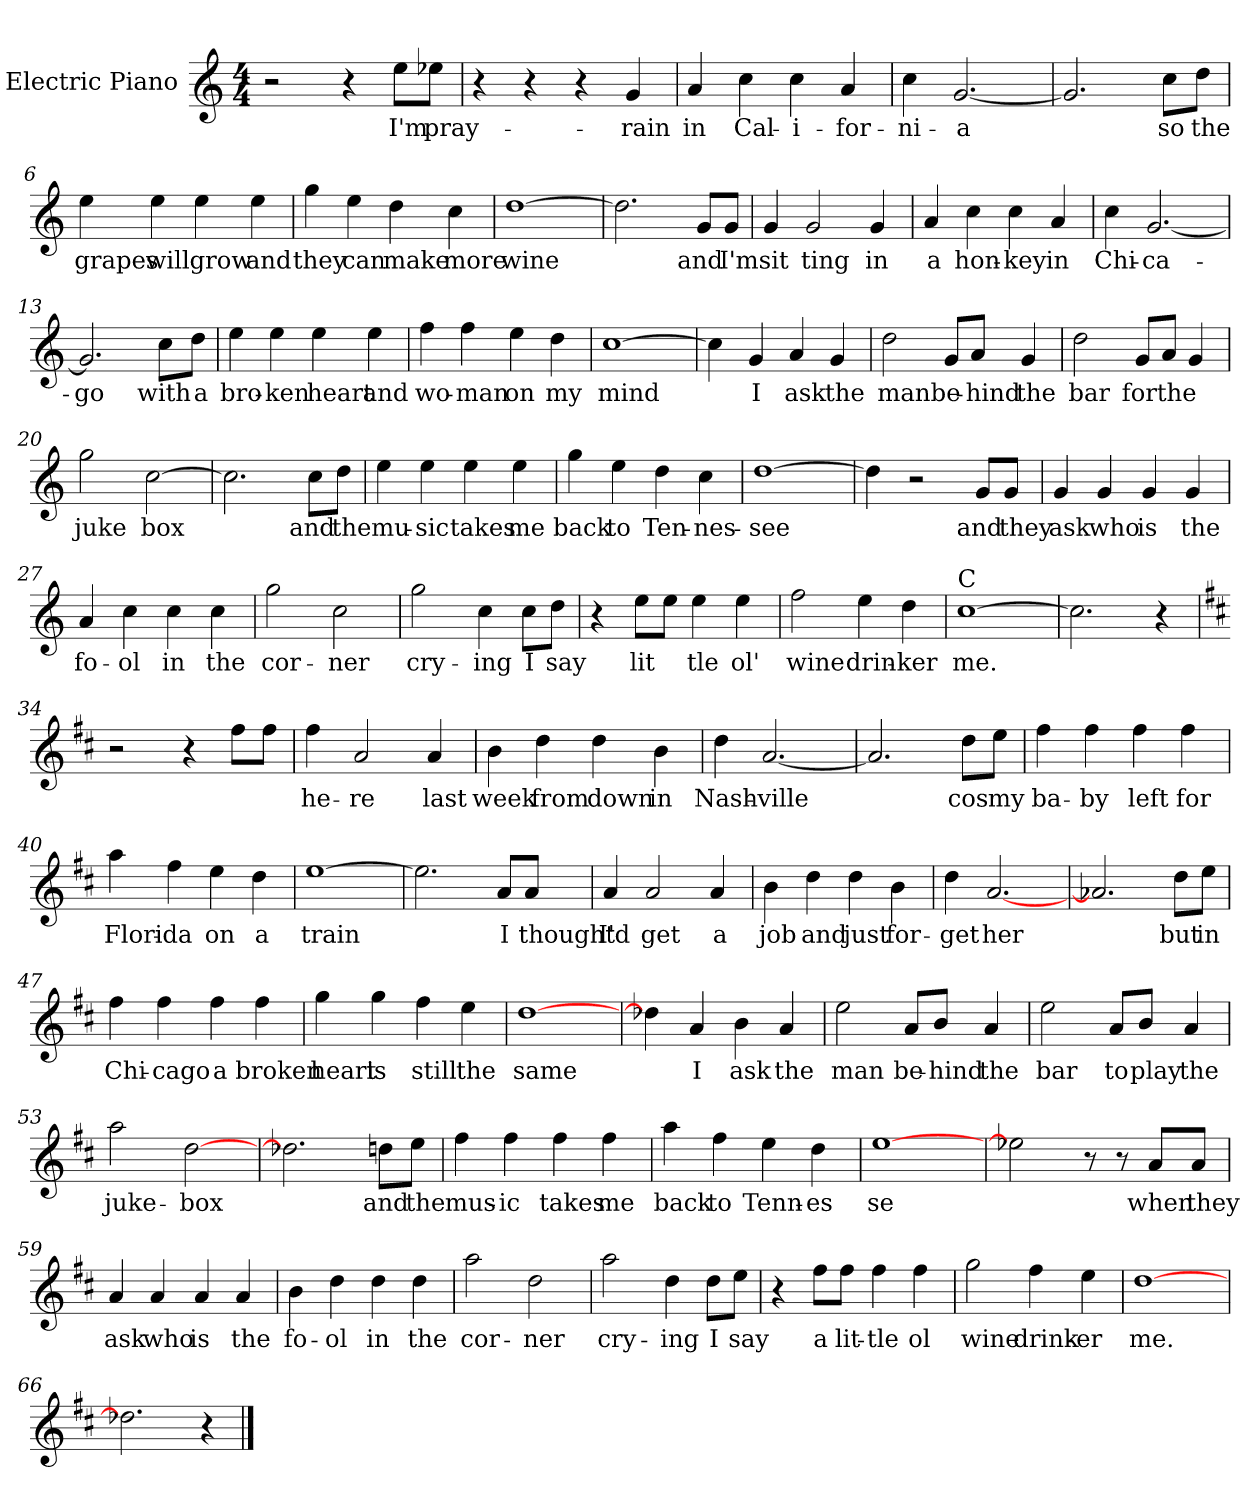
**kern	**text
*part1	*part1
*staff1	*staff1
*I"Electric Piano	*
*I'E.Pno	*
*clefG2	*
*k[]	*
*C:	*
*M4/4	*
=1	=1
2r	.
4r	.
8ee\L	I'm
8ee-X\J	pray-
=2	=2
4r	.
4r	.
4r	.
4g/	rain
=3	=3
4a/	in
4cc\	Cal-
4cc\	-i-
4a/	-for-
=4	=4
4cc\	-ni-
[2.g/	-a
=5	=5
2.g/]	.
8cc\L	so
8dd\J	the
!!LO:LB:g=z
=6	=6
4ee\	grapes
4ee\	will
4ee\	grow
4ee\	and
=7	=7
4gg\	they
4ee\	can
4dd\	make
4cc\	more
=8	=8
[1dd	wine
=9	=9
2.dd\]	.
8g/L	and
8g/J	I'm
=10	=10
4g/	sit
2g/	ting
4g/	in
!!LO:LB:g=z
=11	=11
4a/	a
4cc\	hon-
4cc\	-key
4a/	in
=12	=12
4cc\	Chi-
[2.g/	-ca-
=13	=13
2.g/]	-go
8cc\L	with
8dd\J	a
=14	=14
4ee\	bro-
4ee\	-ken
4ee\	heart
4ee\	and
=15	=15
4ff\	wo-
4ff\	-man
4ee\	on
4dd\	my
=16	=16
[1cc	mind
!!LO:LB:g=z
=17	=17
4cc\]	.
4g/	I
4a/	ask
4g/	the
=18	=18
2dd\	man
8g/L	be-
8a/J	-hind
4g/	the
=19	=19
2dd\	bar
8g/L	for
8a/J	the
4g/	.
=20	=20
2gg\	juke
[2cc\	box
=21	=21
2.cc\]	.
8cc\L	and
8dd\J	the
!!LO:LB:g=z
=22	=22
4ee\	mu-
4ee\	-sic
4ee\	takes
4ee\	me
=23	=23
4gg\	back
4ee\	to
4dd\	Ten-
4cc\	-nes-
=24	=24
[1dd	-see
=25	=25
4dd\]	.
2r	.
8g/L	and
8g/J	they
=26	=26
4g/	ask
4g/	who
4g/	is
4g/	the
!!LO:LB:g=z
=27	=27
4a/	fo-
4cc\	-ol
4cc\	in
4cc\	the
=28	=28
2gg\	cor-
2cc\	-ner
=29	=29
2gg\	cry-
4cc\	-ing
8cc\L	I
8dd\J	say
=30	=30
4r	.
8ee\L	-lit
8ee\J	.
4ee\	tle
4ee\	ol'
=31	=31
2ff\	wine
4ee\	drin-
4dd\	-ker
=32	=32
!LO:TX:a:t=C	!
[1cc	me.
=33	=33
2.cc\]	.
4r	.
!!LO:LB:g=z
=34	=34
*k[f#c#]	*
*D:	*
2r	.
4r	.
8ff#\L	.
8ff#\J	.
=35	=35
4ff#\	he-
2a/	-re
4a/	last
=36	=36
4b\	week
4dd\	from
4dd\	down
4b\	in
=37	=37
4dd\	Nash-
[2.a/	-ville
=38	=38
2.a/]	.
8dd\L	cos
8ee\J	my
!!LO:LB:g=z
=39	=39
4ff#\	ba-
4ff#\	-by
4ff#\	left
4ff#\	for
=40	=40
4aa\	Flori-
4ff#\	-da
4ee\	on
4dd\	a
=41	=41
[1ee	train
=42	=42
2.ee\]	.
8a/L	I
8a/J	thought
=43	=43
4a/	I'd
2a/	get
4a/	a
!!LO:PB:g=z
=44	=44
4b\	job
4dd\	and
4dd\	just
4b\	for-
=45	=45
4dd\	-get
[2.a/	her
=46	=46
2.a-X/]	.
8dd\L	but
8ee\J	in
=47	=47
4ff#\	Chi-
4ff#\	cago
4ff#\	a
4ff#\	broken
=48	=48
4gg\	heart
4gg\	is
4ff#\	still
4ee\	the
!!LO:LB:g=z
=49	=49
[1dd	same
=50	=50
4dd-X\]	.
4a/	I
4b\	ask
4a/	the
=51	=51
2ee\	man
8a/L	be-
8b/J	-hind
4a/	the
=52	=52
2ee\	bar
8a/L	to
8b/J	play
4a/	the
=53	=53
2aa\	juke-
[2dd\	-box
=54	=54
2.dd-X\]	.
8dd\L	and
8ee\J	the
!!LO:LB:g=z
=55	=55
4ff#\	mus-
4ff#\	-ic
4ff#\	takes
4ff#\	me
=56	=56
4aa\	back
4ff#\	to
4ee\	Tenn-
4dd\	es
=57	=57
[1ee	se
=58	=58
2ee-X\]	.
8r	.
8r	.
8a/L	when
8a/J	they
=59	=59
4a/	ask
4a/	who
4a/	is
4a/	the
!!LO:LB:g=z
=60	=60
4b\	fo-
4dd\	-ol
4dd\	in
4dd\	the
=61	=61
2aa\	cor-
2dd\	-ner
=62	=62
2aa\	cry-
4dd\	-ing
8dd\L	I
8ee\J	say
=63	=63
4r	.
8ff#\L	a
8ff#\J	lit-
4ff#\	-tle
4ff#\	ol
=64	=64
2gg\	wine
4ff#\	drink-
4ee\	-er
=65	=65
[1dd	me.
!!LO:LB:g=z
=66	=66
2.dd-X\]	.
4r	.
==	==
*-	*-
